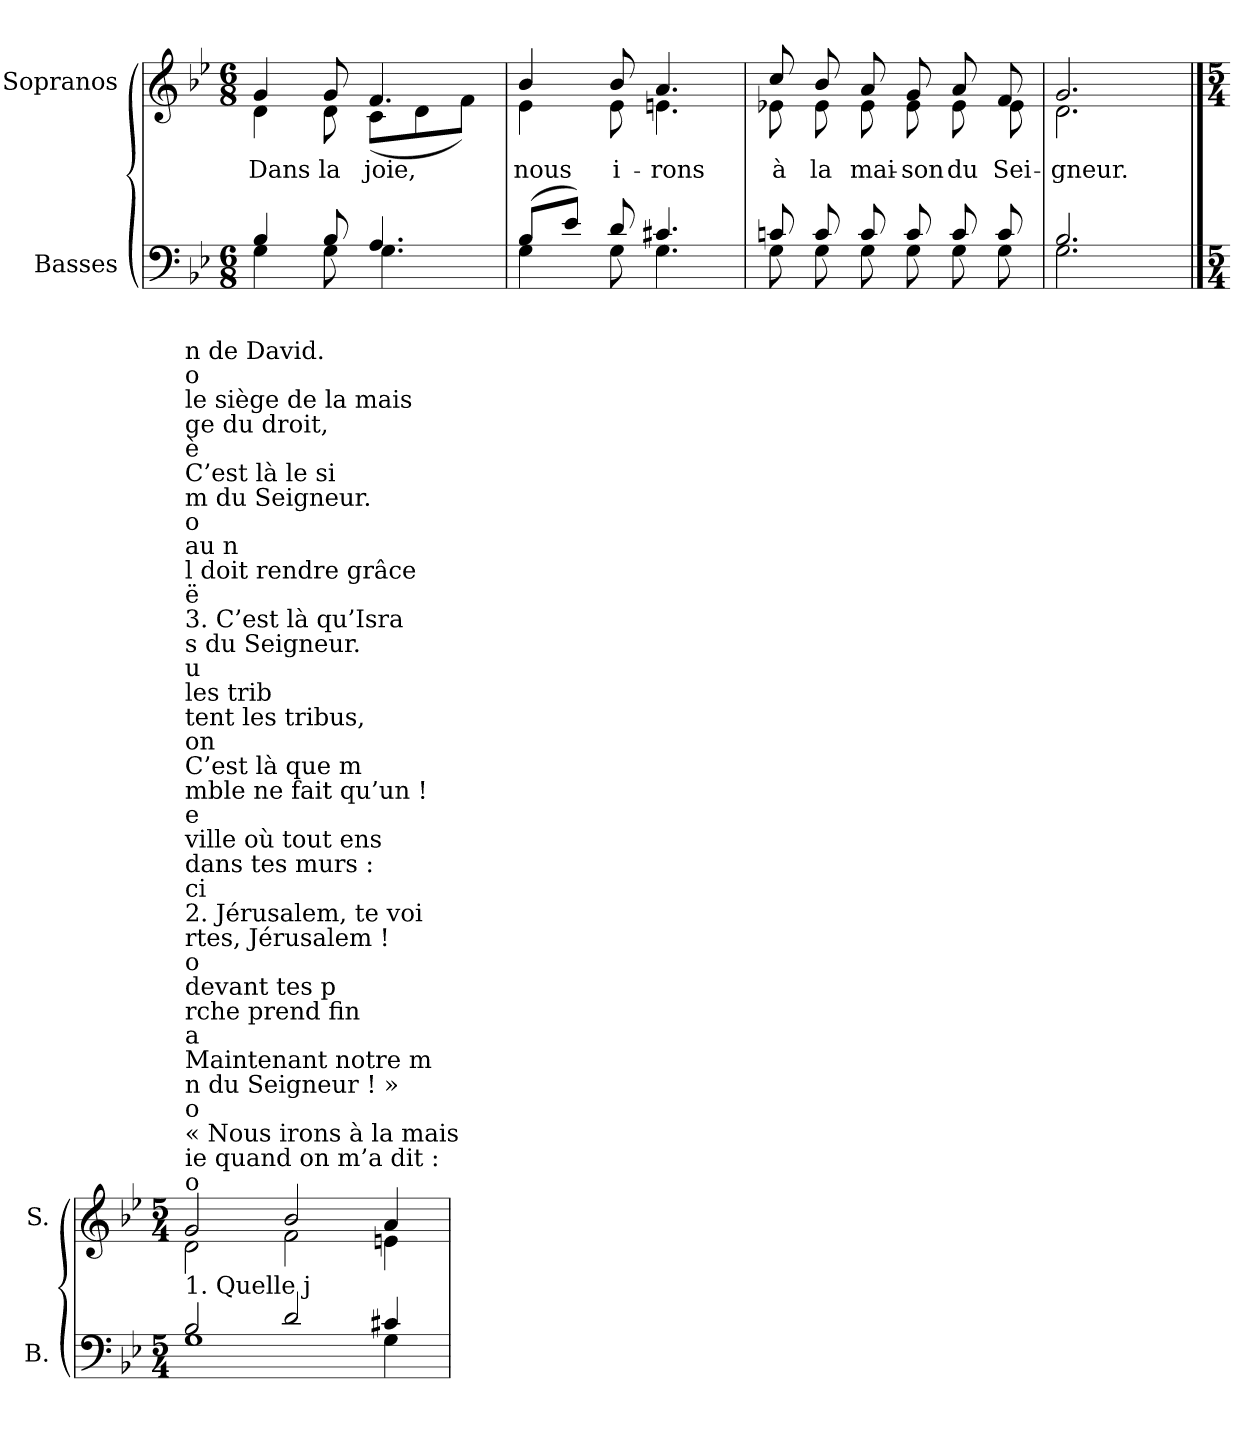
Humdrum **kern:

**kern	**kern	**text
*part2	*part1	*part1
*staff2	*staff1	*staff1
*I"Basses	*I"Sopranos	*
*I'B.	*I'S.	*
!!LO:PB:g=z
*clefF4	*clefG2	*
*k[b-e-]	*k[b-e-]	*
*g:	*g:	*
*M6/8	*M6/8	*
=1	=1	=1
*^	*	*
!	!	!LO:TX:a:B:t=Avec ferveur	!
!	!	!	!LO:LY:b:color=#000000
*	*	*^	*
4B-i/	4Gi\	4gi/	4di\	Dans
!	!	!	!	!LO:LY:b:color=#000000
8B-i/	8Gi\	8gi/	8di\	la
!	!	!	!	!LO:LY:b:color=#000000
4.Ai/	4.Gi\	4.fi/	(8ci\L	joie,
.	.	.	8di\	.
.	.	.	8fi\J)	.
=2	=2	=2	=2	=2
!	!	!	!	!LO:LY:b:color=#000000
(8B-i/L	4Gi\	4b-i/	4e-i\	nous
8e-i/J)	.	.	.	.
!	!	!	!	!LO:LY:b:color=#000000
8di/	8Gi\	8b-i/	8e-i\	i-
!	!	!	!	!LO:LY:b:color=#000000
4.c#Xi/	4.Gi\	4.ai/	4.eni\	-rons
=3	=3	=3	=3	=3
!	!	!	!	!LO:LY:b:color=#000000
8cni/	8Gi\	8cci/	8e-Xi\	à
!	!	!	!	!LO:LY:b:color=#000000
8ci/	8Gi\	8b-i/	8e-i\	la
!	!	!	!	!LO:LY:b:color=#000000
8ci/	8Gi\	8ai/	8e-i\	mai-
!	!	!	!	!LO:LY:b:color=#000000
8ci/	8Gi\	8gi/	8e-i\	-son
!	!	!	!	!LO:LY:b:color=#000000
8ci/	8Gi\	8ai/	8e-i\	du
!	!	!	!	!LO:LY:b:color=#000000
8ci/	8Gi\	8fi/	8e-i\	Sei-
=4	=4	=4	=4	=4
!	!	!	!	!LO:LY:b:color=#000000
2.B-i/	2.Gi\	2.gi/	2.di\	-gneur.
!!LO:LB:g=z	!!
==5	==5	==5	==5	==5
*M5/4	*	*M5/4	*	*
!	!	!LO:TX:b:t=1. Quelle j	!	!
!	!	!LO:TX:t=o	!	!
!	!	!LO:TX:t=ie quand on m’a dit&nbsp;&colon;	!	!
!	!	!LO:TX:t=«&nbsp;Nous irons à la mais	!	!
!	!	!LO:TX:t=o	!	!
!	!	!LO:TX:t=n du Seigneur&nbsp;!&nbsp;»	!	!
!	!	!LO:TX:t=Maintenant notre m	!	!
!	!	!LO:TX:t=a	!	!
!	!	!LO:TX:t=rche prend fin	!	!
!	!	!LO:TX:t=devant tes p	!	!
!	!	!LO:TX:t=o	!	!
!	!	!LO:TX:t=rtes, Jérusalem&nbsp;!	!	!
!	!	!LO:TX:t=2. Jérusalem, te voi	!	!
!	!	!LO:TX:t=ci	!	!
!	!	!LO:TX:t=dans tes murs&nbsp;&colon;	!	!
!	!	!LO:TX:t=ville où tout ens	!	!
!	!	!LO:TX:t=e	!	!
!	!	!LO:TX:t=mble ne fait qu’un !	!	!
!	!	!LO:TX:t=C’est là que m	!	!
!	!	!LO:TX:t=on	!	!
!	!	!LO:TX:t=tent les tribus,	!	!
!	!	!LO:TX:t=les trib	!	!
!	!	!LO:TX:t=u	!	!
!	!	!LO:TX:t=s du Seigneur.	!	!
!	!	!LO:TX:t=3. C’est là qu’Isra	!	!
!	!	!LO:TX:t=ë	!	!
!	!	!LO:TX:t=l doit rendre grâce	!	!
!	!	!LO:TX:t=au n	!	!
!	!	!LO:TX:t=o	!	!
!	!	!LO:TX:t=m du Seigneur.	!	!
!	!	!LO:TX:t=C’est là le si	!	!
!	!	!LO:TX:t=è	!	!
!	!	!LO:TX:t=ge du droit,	!	!
!	!	!LO:TX:t=le siège de la mais	!	!
!	!	!LO:TX:t=o	!	!
!	!	!LO:TX:t=n de David.	!	!
2B-i/	1Gi	2gi/	2di\	.
2di/	.	2b-i/	2fi\	.
4c#Xi/	4Gi\	4ai/	4eni\	.
*v	*v	*	*	*
*	*v	*v	*
=	=	=
*-	*-	*-
